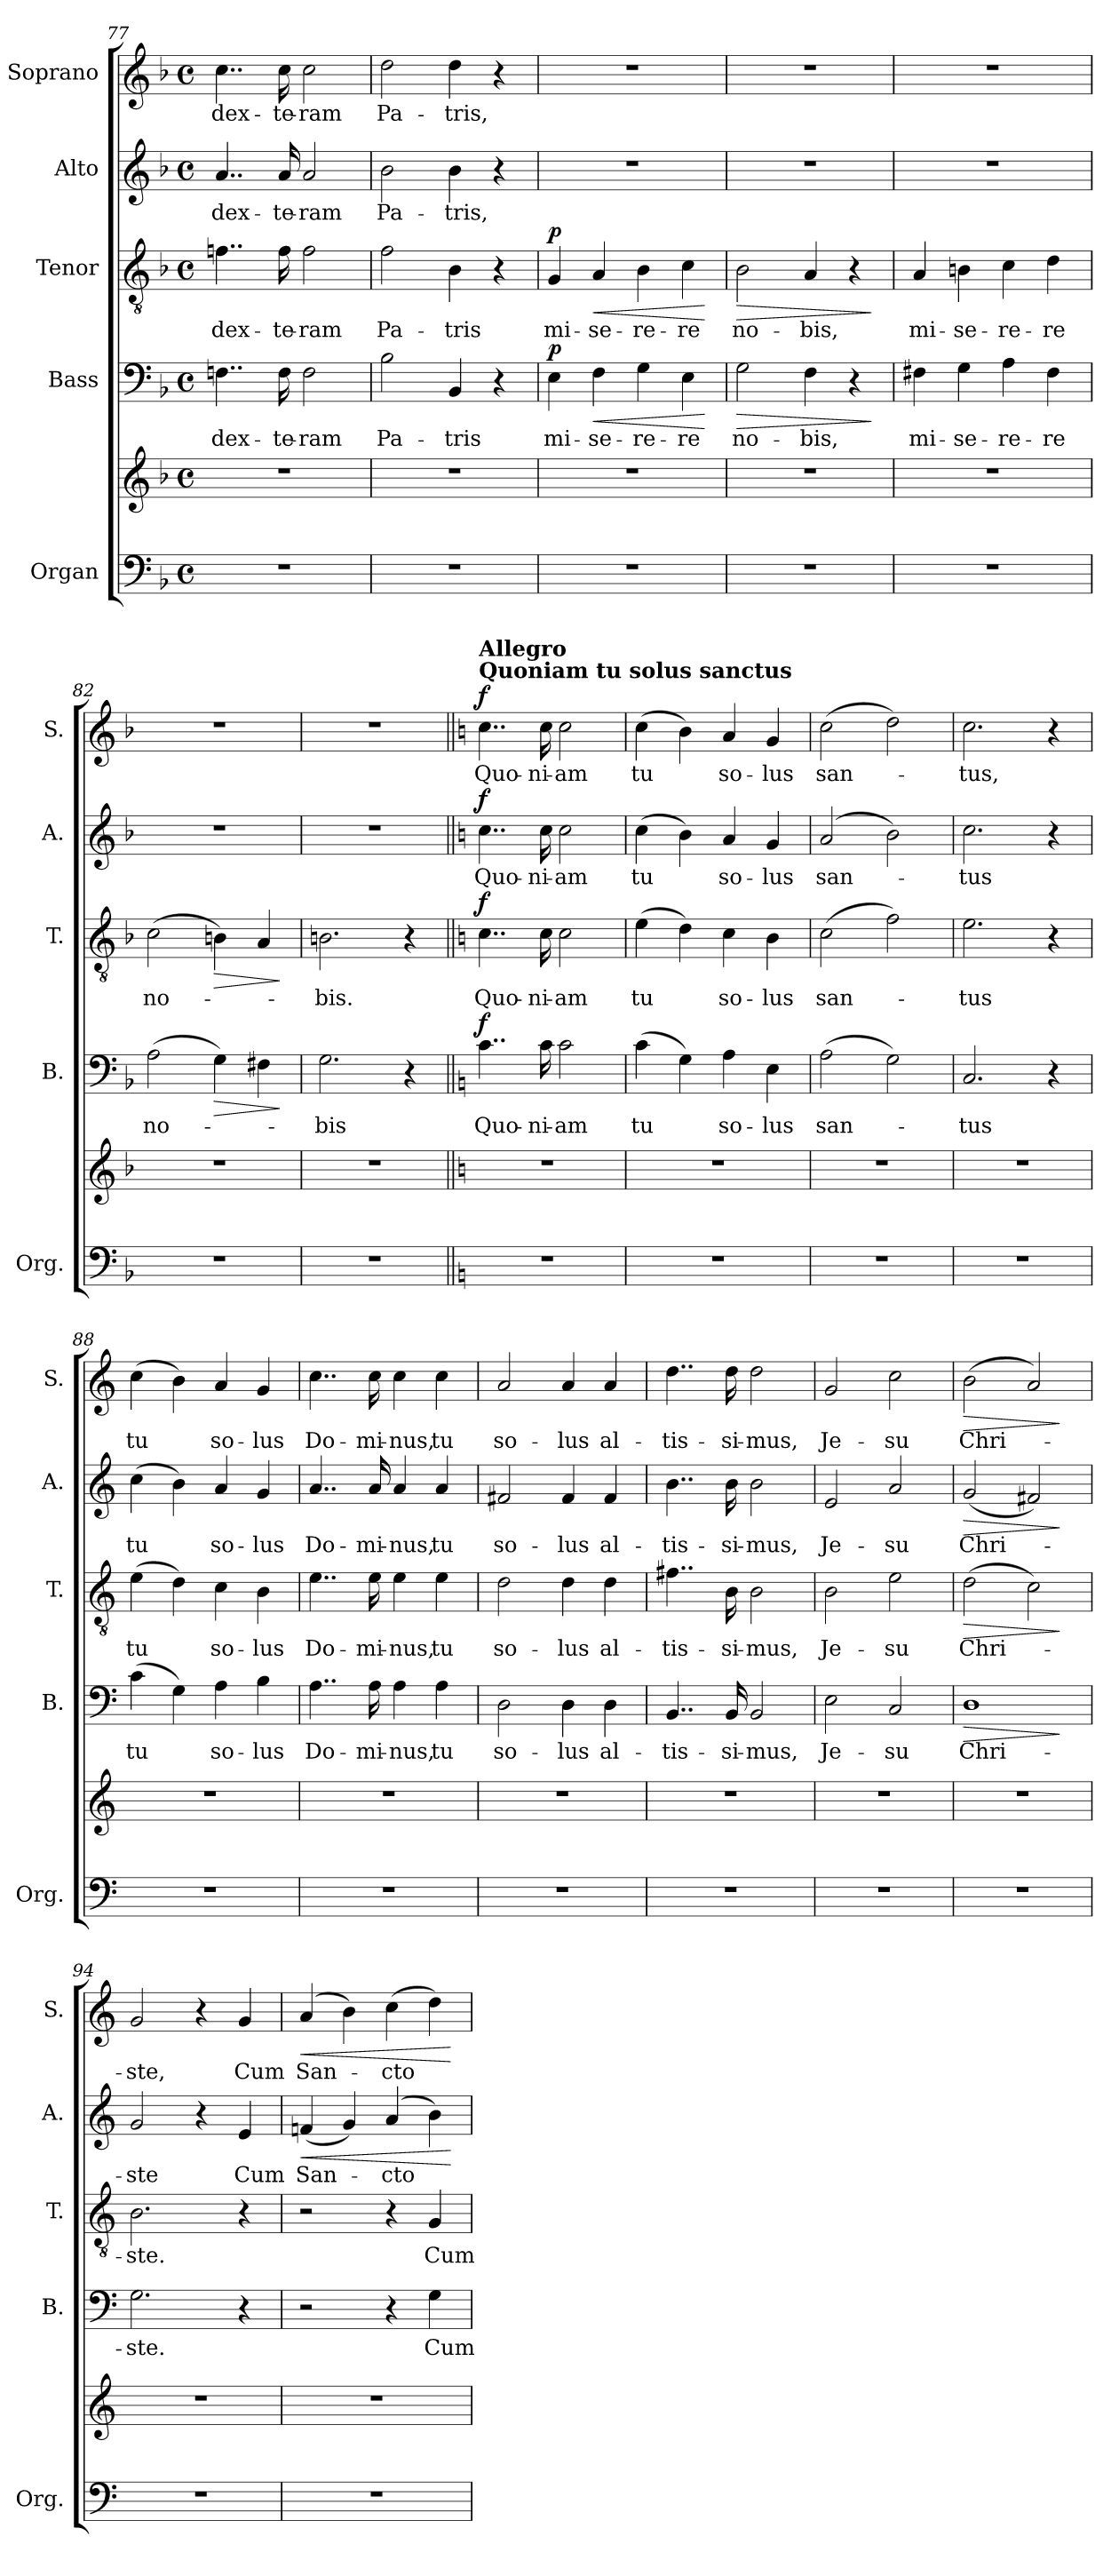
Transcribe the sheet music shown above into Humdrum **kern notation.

**kern	**kern	**kern	**text	**dynam	**kern	**text	**dynam	**kern	**text	**dynam	**kern	**text	**dynam
*part5	*part5	*part4	*part4	*part4	*part3	*part3	*part3	*part2	*part2	*part2	*part1	*part1	*part1
*staff6	*staff5	*staff4	*staff4	*staff4	*staff3	*staff3	*staff3	*staff2	*staff2	*staff2	*staff1	*staff1	*staff1
*I"Organ	*	*I"Bass	*	*	*I"Tenor	*	*	*I"Alto	*	*	*I"Soprano	*	*
*I'Org.	*	*I'B.	*	*	*I'T.	*	*	*I'A.	*	*	*I'S.	*	*
*clefF4	*clefG2	*clefF4	*	*	*clefGv2	*	*	*clefG2	*	*	*clefG2	*	*
*k[b-]	*k[b-]	*k[b-]	*	*	*k[b-]	*	*	*k[b-]	*	*	*k[b-]	*	*
*M4/4	*M4/4	*M4/4	*	*	*M4/4	*	*	*M4/4	*	*	*M4/4	*	*
*met(c)	*met(c)	*met(c)	*	*	*met(c)	*	*	*met(c)	*	*	*met(c)	*	*
=77	=77	=77	=77	=77	=77	=77	=77	=77	=77	=77	=77	=77	=77
!	!	!	!LO:LY:b	!	!	!LO:LY:b	!	!	!LO:LY:b	!	!	!LO:LY:b	!
1r	1r	4..Fn\	dex-	.	4..fn\	dex-	.	4..a/	dex-	.	4..cc\	dex-	.
!	!	!	!LO:LY:b	!	!	!LO:LY:b	!	!	!LO:LY:b	!	!	!LO:LY:b	!
.	.	16F\	-te-	.	16f\	-te-	.	16a/	-te-	.	16cc\	-te-	.
!	!	!	!LO:LY:b	!	!	!LO:LY:b	!	!	!LO:LY:b	!	!	!LO:LY:b	!
.	.	2F\	-ram	.	2f\	-ram	.	2a/	-ram	.	2cc\	-ram	.
=78	=78	=78	=78	=78	=78	=78	=78	=78	=78	=78	=78	=78	=78
!	!	!	!LO:LY:b	!	!	!LO:LY:b	!	!	!LO:LY:b	!	!	!LO:LY:b	!
1r	1r	2B-\	Pa-	.	2f\	Pa-	.	2b-\	Pa-	.	2dd\	Pa-	.
!	!	!	!LO:LY:b	!	!	!LO:LY:b	!	!	!LO:LY:b	!	!	!LO:LY:b	!
.	.	4BB-/	-tris	.	4B-\	-tris	.	4b-\	-tris,	.	4dd\	-tris,	.
.	.	4r	.	.	4r	.	.	4r	.	.	4r	.	.
=79	=79	=79	=79	=79	=79	=79	=79	=79	=79	=79	=79	=79	=79
!	!	!	!LO:LY:b	!LO:DY:a	!	!LO:LY:b	!LO:DY:a	!	!	!	!	!	!
1r	1r	4E\	mi-	p	4G/	mi-	p	1r	.	.	1r	.	.
!	!	!	!LO:LY:b	!LO:HP:b	!	!LO:LY:b	!LO:HP:b	!	!	!	!	!	!
.	.	4F\	-se-	<	4A/	-se-	<	.	.	.	.	.	.
!	!	!	!LO:LY:b	!	!	!LO:LY:b	!	!	!	!	!	!	!
.	.	4G\	-re-	.	4B-\	-re-	.	.	.	.	.	.	.
!	!	!	!LO:LY:b	!	!	!LO:LY:b	!	!	!	!	!	!	!
.	.	4E\	-re	.	4c\	-re	.	.	.	.	.	.	.
.	.	.	.	[	.	.	[	.	.	.	.	.	.
=80	=80	=80	=80	=80	=80	=80	=80	=80	=80	=80	=80	=80	=80
!	!	!	!LO:LY:b	!LO:HP:b	!	!LO:LY:b	!LO:HP:b	!	!	!	!	!	!
1r	1r	2G\	no-	>	2B-\	no-	>	1r	.	.	1r	.	.
!	!	!	!LO:LY:b	!	!	!LO:LY:b	!	!	!	!	!	!	!
.	.	4F\	-bis,	.	4A/	-bis,	.	.	.	.	.	.	.
.	.	4r	.	.	4r	.	.	.	.	.	.	.	.
.	.	.	.	]	.	.	]	.	.	.	.	.	.
=81	=81	=81	=81	=81	=81	=81	=81	=81	=81	=81	=81	=81	=81
!	!	!	!LO:LY:b	!	!	!LO:LY:b	!	!	!	!	!	!	!
1r	1r	4F#X\	mi-	.	4A/	mi-	.	1r	.	.	1r	.	.
!	!	!	!LO:LY:b	!	!	!LO:LY:b	!	!	!	!	!	!	!
.	.	4G\	-se-	.	4Bn\	-se-	.	.	.	.	.	.	.
!	!	!	!LO:LY:b	!	!	!LO:LY:b	!	!	!	!	!	!	!
.	.	4A\	-re-	.	4c\	-re-	.	.	.	.	.	.	.
!	!	!	!LO:LY:b	!	!	!LO:LY:b	!	!	!	!	!	!	!
.	.	4F#\	-re	.	4d\	-re	.	.	.	.	.	.	.
=82	=82	=82	=82	=82	=82	=82	=82	=82	=82	=82	=82	=82	=82
!	!	!	!LO:LY:b	!	!	!LO:LY:b	!	!	!	!	!	!	!
1r	1r	(>2A\	no-	.	(>2c\	no-	.	1r	.	.	1r	.	.
!	!	!	!	!LO:HP:b	!	!	!LO:HP:b	!	!	!	!	!	!
.	.	4G\)	.	>	4Bn\)	.	>	.	.	.	.	.	.
.	.	4F#X\	.	.	4A/	.	.	.	.	.	.	.	.
.	.	.	.	]	.	.	]	.	.	.	.	.	.
!!LO:PB:g=z
=83	=83	=83	=83	=83	=83	=83	=83	=83	=83	=83	=83	=83	=83
!	!	!	!LO:LY:b	!	!	!LO:LY:b	!	!	!	!	!	!	!
1r	1r	2.G\	-bis	.	2.Bn\	-bis.	.	1r	.	.	1r	.	.
.	.	4r	.	.	4r	.	.	.	.	.	.	.	.
=84||	=84||	=84||	=84||	=84||	=84||	=84||	=84||	=84||	=84||	=84||	=84||	=84||	=84||
*k[]	*k[]	*k[]	*	*	*k[]	*	*	*k[]	*	*	*k[]	*	*
!	!	!	!	!	!	!	!	!	!	!	!LO:TX:B:t=Quoniam tu solus sanctus	!	!
!	!	!	!	!	!	!	!	!	!	!	!LO:TX:a:B:t=Allegro	!	!
!	!	!	!LO:LY:b	!LO:DY:a	!	!LO:LY:b	!LO:DY:a	!	!LO:LY:b	!LO:DY:a	!	!LO:LY:b	!LO:DY:a
1r	1r	4..c\	Quo-	f	4..c\	Quo-	f	4..cc\	Quo-	f	4..cc\	Quo-	f
!	!	!	!LO:LY:b	!	!	!LO:LY:b	!	!	!LO:LY:b	!	!	!LO:LY:b	!
.	.	16c\	-ni-	.	16c\	-ni-	.	16cc\	-ni-	.	16cc\	-ni-	.
!	!	!	!LO:LY:b	!	!	!LO:LY:b	!	!	!LO:LY:b	!	!	!LO:LY:b	!
.	.	2c\	-am	.	2c\	-am	.	2cc\	-am	.	2cc\	-am	.
=85	=85	=85	=85	=85	=85	=85	=85	=85	=85	=85	=85	=85	=85
!	!	!	!LO:LY:b	!	!	!LO:LY:b	!	!	!LO:LY:b	!	!	!LO:LY:b	!
1r	1r	(>4c\	tu	.	(>4e\	tu	.	(>4cc\	tu	.	(>4cc\	-tu	.
.	.	4G\)	.	.	4d\)	.	.	4b\)	.	.	4b\)	.	.
!	!	!	!LO:LY:b	!	!	!LO:LY:b	!	!	!LO:LY:b	!	!	!LO:LY:b	!
.	.	4A\	so-	.	4c\	so-	.	4a/	so-	.	4a/	so-	.
!	!	!	!LO:LY:b	!	!	!LO:LY:b	!	!	!LO:LY:b	!	!	!LO:LY:b	!
.	.	4E\	-lus	.	4B\	-lus	.	4g/	-lus	.	4g/	-lus	.
=86	=86	=86	=86	=86	=86	=86	=86	=86	=86	=86	=86	=86	=86
!	!	!	!LO:LY:b	!	!	!LO:LY:b	!	!	!LO:LY:b	!	!	!LO:LY:b	!
1r	1r	(>2A\	san-	.	(>2c\	san-	.	(>2a/	san-	.	(>2cc\	san-	.
.	.	2G\)	.	.	2f\)	.	.	2b\)	.	.	2dd\)	.	.
=87	=87	=87	=87	=87	=87	=87	=87	=87	=87	=87	=87	=87	=87
!	!	!	!LO:LY:b	!	!	!LO:LY:b	!	!	!LO:LY:b	!	!	!LO:LY:b	!
1r	1r	2.C/	-tus	.	2.e\	-tus	.	2.cc\	-tus	.	2.cc\	-tus,	.
.	.	4r	.	.	4r	.	.	4r	.	.	4r	.	.
=88	=88	=88	=88	=88	=88	=88	=88	=88	=88	=88	=88	=88	=88
!	!	!	!LO:LY:b	!	!	!LO:LY:b	!	!	!LO:LY:b	!	!	!LO:LY:b	!
1r	1r	(>4c\	tu	.	(>4e\	tu	.	(>4cc\	tu	.	(>4cc\	tu	.
.	.	4G\)	.	.	4d\)	.	.	4b\)	.	.	4b\)	.	.
!	!	!	!LO:LY:b	!	!	!LO:LY:b	!	!	!LO:LY:b	!	!	!LO:LY:b	!
.	.	4A\	so-	.	4c\	so-	.	4a/	so-	.	4a/	so-	.
!	!	!	!LO:LY:b	!	!	!LO:LY:b	!	!	!LO:LY:b	!	!	!LO:LY:b	!
.	.	4B\	-lus	.	4B\	-lus	.	4g/	-lus	.	4g/	-lus	.
=89	=89	=89	=89	=89	=89	=89	=89	=89	=89	=89	=89	=89	=89
!	!	!	!LO:LY:b	!	!	!LO:LY:b	!	!	!LO:LY:b	!	!	!LO:LY:b	!
1r	1r	4..A\	Do-	.	4..e\	Do-	.	4..a/	Do-	.	4..cc\	Do-	.
!	!	!	!LO:LY:b	!	!	!LO:LY:b	!	!	!LO:LY:b	!	!	!LO:LY:b	!
.	.	16A\	-mi-	.	16e\	-mi-	.	16a/	-mi-	.	16cc\	-mi-	.
!	!	!	!LO:LY:b	!	!	!LO:LY:b	!	!	!LO:LY:b	!	!	!LO:LY:b	!
.	.	4A\	-nus,	.	4e\	-nus,	.	4a/	-nus,	.	4cc\	-nus,	.
!	!	!	!LO:LY:b	!	!	!LO:LY:b	!	!	!LO:LY:b	!	!	!LO:LY:b	!
.	.	4A\	tu	.	4e\	tu	.	4a/	tu	.	4cc\	tu	.
=90	=90	=90	=90	=90	=90	=90	=90	=90	=90	=90	=90	=90	=90
!	!	!	!LO:LY:b	!	!	!LO:LY:b	!	!	!LO:LY:b	!	!	!LO:LY:b	!
1r	1r	2D\	so-	.	2d\	so-	.	2f#X/	so-	.	2a/	so-	.
!	!	!	!LO:LY:b	!	!	!LO:LY:b	!	!	!LO:LY:b	!	!	!LO:LY:b	!
.	.	4D\	-lus	.	4d\	-lus	.	4f#/	-lus	.	4a/	-lus	.
!	!	!	!LO:LY:b	!	!	!LO:LY:b	!	!	!LO:LY:b	!	!	!LO:LY:b	!
.	.	4D\	al-	.	4d\	al-	.	4f#/	al-	.	4a/	al-	.
=91	=91	=91	=91	=91	=91	=91	=91	=91	=91	=91	=91	=91	=91
!	!	!	!LO:LY:b	!	!	!LO:LY:b	!	!	!LO:LY:b	!	!	!LO:LY:b	!
1r	1r	4..BB/	-tis-	.	4..f#X\	-tis-	.	4..b\	-tis-	.	4..dd\	-tis-	.
!	!	!	!LO:LY:b	!	!	!LO:LY:b	!	!	!LO:LY:b	!	!	!LO:LY:b	!
.	.	16BB/	-si-	.	16B\	-si-	.	16b\	-si-	.	16dd\	-si-	.
!	!	!	!LO:LY:b	!	!	!LO:LY:b	!	!	!LO:LY:b	!	!	!LO:LY:b	!
.	.	2BB/	-mus,	.	2B\	-mus,	.	2b\	-mus,	.	2dd\	-mus,	.
=92	=92	=92	=92	=92	=92	=92	=92	=92	=92	=92	=92	=92	=92
!	!	!	!LO:LY:b	!	!	!LO:LY:b	!	!	!LO:LY:b	!	!	!LO:LY:b	!
1r	1r	2E\	Je-	.	2B\	Je-	.	2e/	Je-	.	2g/	Je-	.
!	!	!	!LO:LY:b	!	!	!LO:LY:b	!	!	!LO:LY:b	!	!	!LO:LY:b	!
.	.	2C/	-su	.	2e\	-su	.	2a/	-su	.	2cc\	-su	.
!!LO:LB:g=z
=93	=93	=93	=93	=93	=93	=93	=93	=93	=93	=93	=93	=93	=93
!	!	!	!LO:LY:b	!LO:HP:b	!	!LO:LY:b	!LO:HP:b	!	!LO:LY:b	!LO:HP:b	!	!LO:LY:b	!LO:HP:b
1r	1r	1D	Chri-	>	(>2d\	Chri-	>	(<2g/	Chri-	>	(>2b\	Chri-	>
.	.	.	.	.	2c\)	.	.	2f#X/)	.	.	2a/)	.	.
.	.	.	.	]	.	.	]	.	.	]	.	.	]
=94	=94	=94	=94	=94	=94	=94	=94	=94	=94	=94	=94	=94	=94
!	!	!	!LO:LY:b	!	!	!LO:LY:b	!	!	!LO:LY:b	!	!	!LO:LY:b	!
1r	1r	2.G\	-ste.	.	2.B\	-ste.	.	2g/	-ste	.	2g/	-ste,	.
.	.	.	.	.	.	.	.	4r	.	.	4r	.	.
!	!	!	!	!	!	!	!	!	!LO:LY:b	!	!	!LO:LY:b	!
.	.	4r	.	.	4r	.	.	4e/	Cum	.	4g/	Cum	.
=95	=95	=95	=95	=95	=95	=95	=95	=95	=95	=95	=95	=95	=95
!	!	!	!	!	!	!	!	!	!LO:LY:b	!LO:HP:b	!	!LO:LY:b	!LO:HP:b
1r	1r	2r	.	.	2r	.	.	(<4fn/	San-	<	(>4a/	San-	<
.	.	.	.	.	.	.	.	4g/)	.	.	4b\)	.	.
!	!	!	!	!	!	!	!	!	!LO:LY:b	!	!	!LO:LY:b	!
.	.	4r	.	.	4r	.	.	(>4a/	-cto	.	(>4cc\	-cto	.
!	!	!	!LO:LY:b	!	!	!LO:LY:b	!	!	!	!	!	!	!
.	.	4G\	Cum	.	4G/	Cum	.	4b\)	.	.	4dd\)	.	.
.	.	.	.	.	.	.	.	.	.	[	.	.	[
=	=	=	=	=	=	=	=	=	=	=	=	=	=
*-	*-	*-	*-	*-	*-	*-	*-	*-	*-	*-	*-	*-	*-
